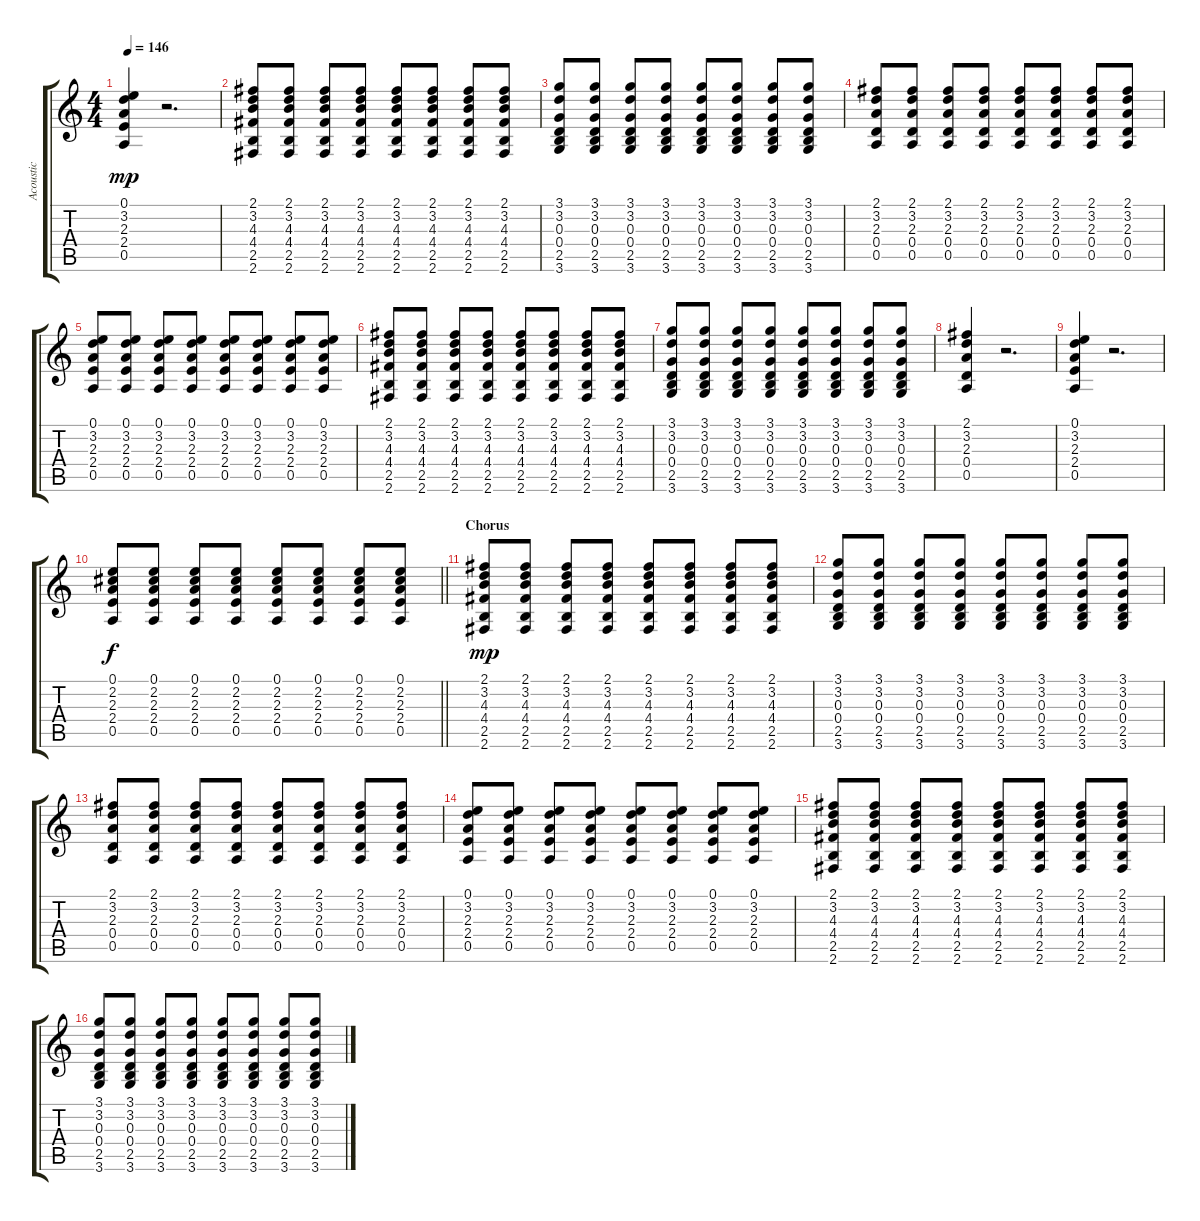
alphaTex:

\track ("Acoustic" "Acoustic") {instrument acousticguitarsteel}
\staff {score tabs}
\tuning (E4 B3 G3 D3 A2 E2) {hide}
\ts (4 4)
\tempo 146
\clef g2
\ks c
(0.1 3.2 2.3 2.4 0.5).4{dy mp} r.2{d} |
(2.1 3.2 4.3 4.4 2.5 2.6).8 (2.1 3.2 4.3 4.4 2.5 2.6).8 (2.1 3.2 4.3 4.4 2.5 2.6).8 (2.1 3.2 4.3 4.4 2.5 2.6).8 (2.1 3.2 4.3 4.4 2.5 2.6).8 (2.1 3.2 4.3 4.4 2.5 2.6).8 (2.1 3.2 4.3 4.4 2.5 2.6).8 (2.1 3.2 4.3 4.4 2.5 2.6).8 |
(3.1 3.2 0.3 0.4 2.5 3.6).8 (3.1 3.2 0.3 0.4 2.5 3.6).8 (3.1 3.2 0.3 0.4 2.5 3.6).8 (3.1 3.2 0.3 0.4 2.5 3.6).8 (3.1 3.2 0.3 0.4 2.5 3.6).8 (3.1 3.2 0.3 0.4 2.5 3.6).8 (3.1 3.2 0.3 0.4 2.5 3.6).8 (3.1 3.2 0.3 0.4 2.5 3.6).8 |
(2.1 3.2 2.3 0.4 0.5).8 (2.1 3.2 2.3 0.4 0.5).8 (2.1 3.2 2.3 0.4 0.5).8 (2.1 3.2 2.3 0.4 0.5).8 (2.1 3.2 2.3 0.4 0.5).8 (2.1 3.2 2.3 0.4 0.5).8 (2.1 3.2 2.3 0.4 0.5).8 (2.1 3.2 2.3 0.4 0.5).8 |
(0.1 3.2 2.3 2.4 0.5).8 (0.1 3.2 2.3 2.4 0.5).8 (0.1 3.2 2.3 2.4 0.5).8 (0.1 3.2 2.3 2.4 0.5).8 (0.1 3.2 2.3 2.4 0.5).8 (0.1 3.2 2.3 2.4 0.5).8 (0.1 3.2 2.3 2.4 0.5).8 (0.1 3.2 2.3 2.4 0.5).8 |
(2.1 3.2 4.3 4.4 2.5 2.6).8 (2.1 3.2 4.3 4.4 2.5 2.6).8 (2.1 3.2 4.3 4.4 2.5 2.6).8 (2.1 3.2 4.3 4.4 2.5 2.6).8 (2.1 3.2 4.3 4.4 2.5 2.6).8 (2.1 3.2 4.3 4.4 2.5 2.6).8 (2.1 3.2 4.3 4.4 2.5 2.6).8 (2.1 3.2 4.3 4.4 2.5 2.6).8 |
(3.1 3.2 0.3 0.4 2.5 3.6).8 (3.1 3.2 0.3 0.4 2.5 3.6).8 (3.1 3.2 0.3 0.4 2.5 3.6).8 (3.1 3.2 0.3 0.4 2.5 3.6).8 (3.1 3.2 0.3 0.4 2.5 3.6).8 (3.1 3.2 0.3 0.4 2.5 3.6).8 (3.1 3.2 0.3 0.4 2.5 3.6).8 (3.1 3.2 0.3 0.4 2.5 3.6).8 |
(2.1 3.2 2.3 0.4 0.5).4 r.2{d} |
(0.1 3.2 2.3 2.4 0.5).4 r.2{d} |
\barLineRight lightlight
(0.1 2.2 2.3 2.4 0.5).8{dy f} (0.1 2.2 2.3 2.4 0.5).8 (0.1 2.2 2.3 2.4 0.5).8 (0.1 2.2 2.3 2.4 0.5).8 (0.1 2.2 2.3 2.4 0.5).8 (0.1 2.2 2.3 2.4 0.5).8 (0.1 2.2 2.3 2.4 0.5).8 (0.1 2.2 2.3 2.4 0.5).8 |
\section ("" "Chorus")
(2.1 3.2 4.3 4.4 2.5 2.6).8{dy mp} (2.1 3.2 4.3 4.4 2.5 2.6).8 (2.1 3.2 4.3 4.4 2.5 2.6).8 (2.1 3.2 4.3 4.4 2.5 2.6).8 (2.1 3.2 4.3 4.4 2.5 2.6).8 (2.1 3.2 4.3 4.4 2.5 2.6).8 (2.1 3.2 4.3 4.4 2.5 2.6).8 (2.1 3.2 4.3 4.4 2.5 2.6).8 |
(3.1 3.2 0.3 0.4 2.5 3.6).8 (3.1 3.2 0.3 0.4 2.5 3.6).8 (3.1 3.2 0.3 0.4 2.5 3.6).8 (3.1 3.2 0.3 0.4 2.5 3.6).8 (3.1 3.2 0.3 0.4 2.5 3.6).8 (3.1 3.2 0.3 0.4 2.5 3.6).8 (3.1 3.2 0.3 0.4 2.5 3.6).8 (3.1 3.2 0.3 0.4 2.5 3.6).8 |
(2.1 3.2 2.3 0.4 0.5).8 (2.1 3.2 2.3 0.4 0.5).8 (2.1 3.2 2.3 0.4 0.5).8 (2.1 3.2 2.3 0.4 0.5).8 (2.1 3.2 2.3 0.4 0.5).8 (2.1 3.2 2.3 0.4 0.5).8 (2.1 3.2 2.3 0.4 0.5).8 (2.1 3.2 2.3 0.4 0.5).8 |
(0.1 3.2 2.3 2.4 0.5).8 (0.1 3.2 2.3 2.4 0.5).8 (0.1 3.2 2.3 2.4 0.5).8 (0.1 3.2 2.3 2.4 0.5).8 (0.1 3.2 2.3 2.4 0.5).8 (0.1 3.2 2.3 2.4 0.5).8 (0.1 3.2 2.3 2.4 0.5).8 (0.1 3.2 2.3 2.4 0.5).8 |
(2.1 3.2 4.3 4.4 2.5 2.6).8 (2.1 3.2 4.3 4.4 2.5 2.6).8 (2.1 3.2 4.3 4.4 2.5 2.6).8 (2.1 3.2 4.3 4.4 2.5 2.6).8 (2.1 3.2 4.3 4.4 2.5 2.6).8 (2.1 3.2 4.3 4.4 2.5 2.6).8 (2.1 3.2 4.3 4.4 2.5 2.6).8 (2.1 3.2 4.3 4.4 2.5 2.6).8 |
(3.1 3.2 0.3 0.4 2.5 3.6).8 (3.1 3.2 0.3 0.4 2.5 3.6).8 (3.1 3.2 0.3 0.4 2.5 3.6).8 (3.1 3.2 0.3 0.4 2.5 3.6).8 (3.1 3.2 0.3 0.4 2.5 3.6).8 (3.1 3.2 0.3 0.4 2.5 3.6).8 (3.1 3.2 0.3 0.4 2.5 3.6).8 (3.1 3.2 0.3 0.4 2.5 3.6).8
